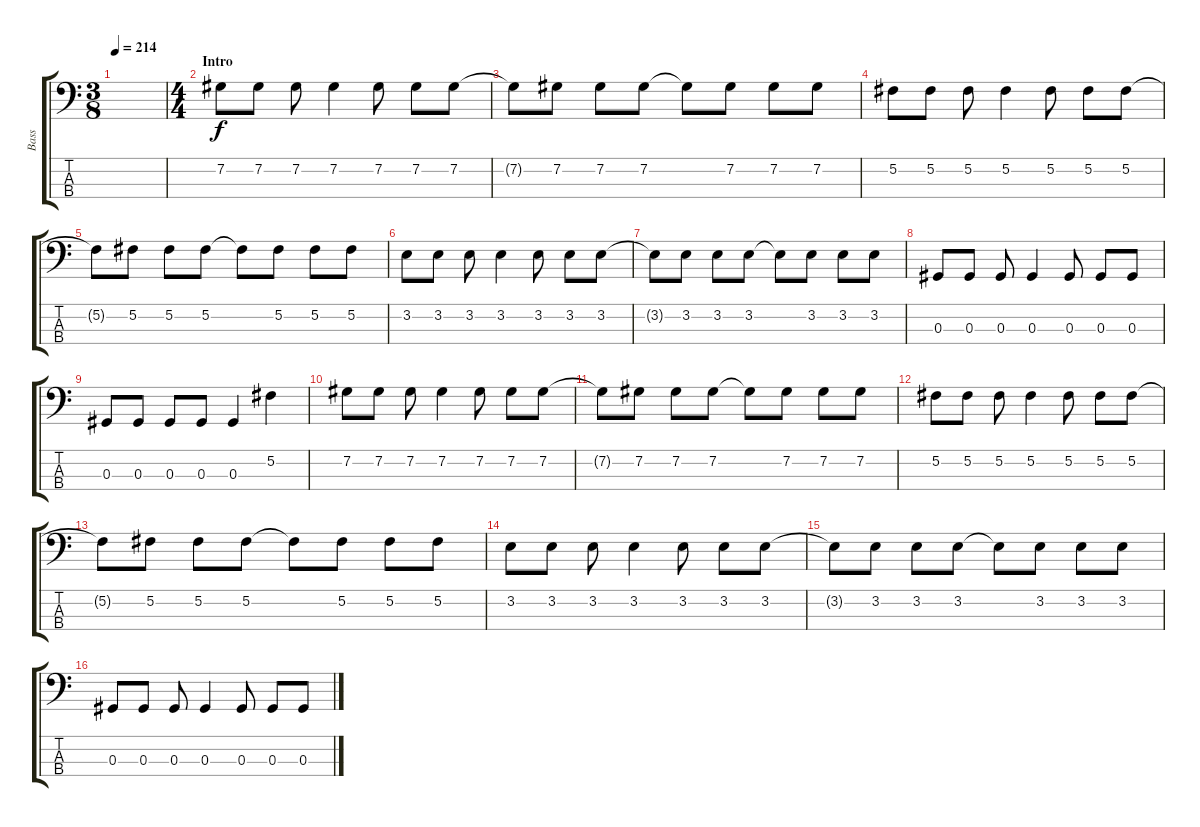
\track ("Bass" "Bass") {instrument electricbassfinger}
\staff {score tabs}
\tuning (Gb2 Db2 Ab1 Eb1) {hide}
\ts (3 8)
\tempo 214
\clef f4
\ks c
|
\ts (4 4)
\section ("" "Intro")
7.2.8 7.2.8 7.2.8 7.2.4 7.2.8 7.2.8 7.2.8 |
7.2{t}.8 7.2.8 7.2.8 7.2.8 7.2{t}.8 7.2.8 7.2.8 7.2.8 |
5.2.8 5.2.8 5.2.8 5.2.4 5.2.8 5.2.8 5.2.8 |
5.2{t}.8 5.2.8 5.2.8 5.2.8 5.2{t}.8 5.2.8 5.2.8 5.2.8 |
3.2.8 3.2.8 3.2.8 3.2.4 3.2.8 3.2.8 3.2.8 |
3.2{t}.8 3.2.8 3.2.8 3.2.8 3.2{t}.8 3.2.8 3.2.8 3.2.8 |
0.3.8 0.3.8 0.3.8 0.3.4 0.3.8 0.3.8 0.3.8 |
0.3.8 0.3.8 0.3.8 0.3.8 0.3.4 5.2.4 |
7.2.8 7.2.8 7.2.8 7.2.4 7.2.8 7.2.8 7.2.8 |
7.2{t}.8 7.2.8 7.2.8 7.2.8 7.2{t}.8 7.2.8 7.2.8 7.2.8 |
5.2.8 5.2.8 5.2.8 5.2.4 5.2.8 5.2.8 5.2.8 |
5.2{t}.8 5.2.8 5.2.8 5.2.8 5.2{t}.8 5.2.8 5.2.8 5.2.8 |
3.2.8 3.2.8 3.2.8 3.2.4 3.2.8 3.2.8 3.2.8 |
3.2{t}.8 3.2.8 3.2.8 3.2.8 3.2{t}.8 3.2.8 3.2.8 3.2.8 |
0.3.8 0.3.8 0.3.8 0.3.4 0.3.8 0.3.8 0.3.8
